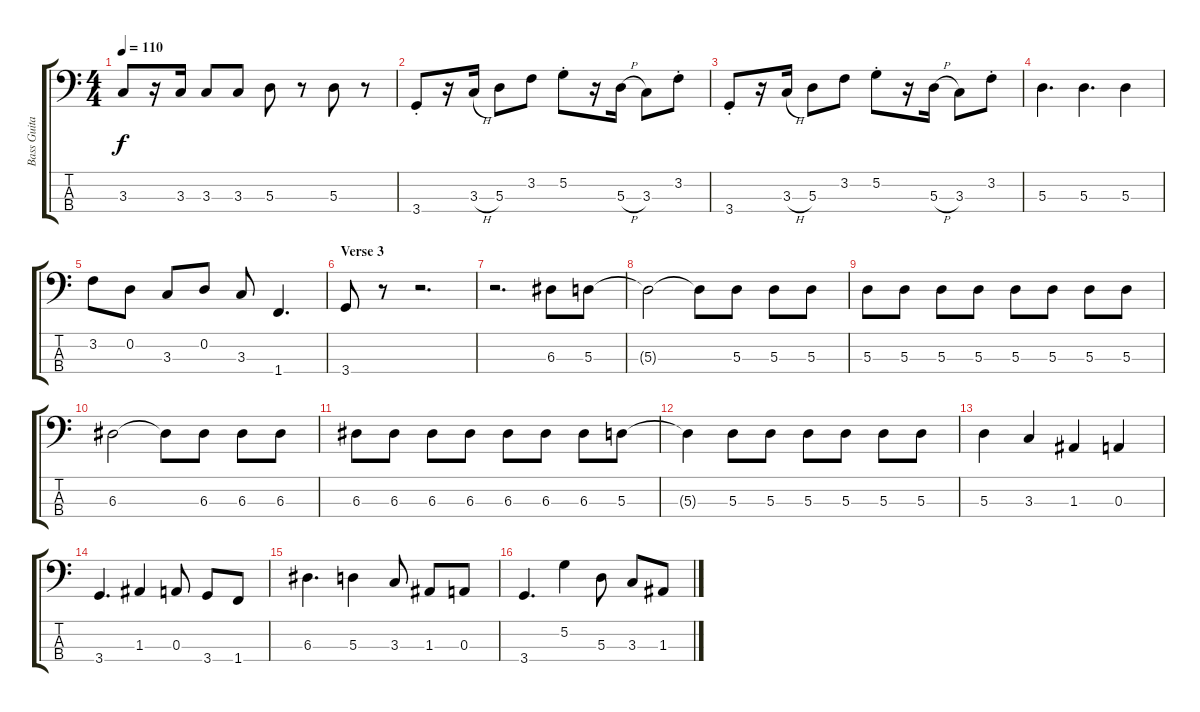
\track ("Bass Guitar" "Bass Guita") {instrument electricbasspick}
\staff {score tabs}
\tuning (G2 D2 A1 E1) {hide}
\ts (4 4)
\tempo 110
\clef f4
\ks c
3.3.8{dy f} r.16 3.3.16 3.3.8 3.3.8 5.3.8 r.8 5.3.8 r.8 |
3.4{st}.8 r.16 3.3{h}.16 5.3.8 3.2.8 5.2{st}.8 r.16 5.3{h}.16 3.3.8 3.2{st}.8 |
3.4{st}.8 r.16 3.3{h}.16 5.3.8 3.2.8 5.2{st}.8 r.16 5.3{h}.16 3.3.8 3.2{st}.8 |
5.3.4{d} 5.3.4{d} 5.3.4 |
3.2.8 0.2.8 3.3.8 0.2.8 3.3.8 1.4.4{d} |
\section ("" "Verse 3")
3.4.8 r.8 r.2{d} |
r.2{d} 6.3.8 5.3.8 |
5.3{t}.2 5.3{t}.8 5.3.8 5.3.8 5.3.8 |
5.3.8 5.3.8 5.3.8 5.3.8 5.3.8 5.3.8 5.3.8 5.3.8 |
6.3.2 6.3{t}.8 6.3.8 6.3.8 6.3.8 |
6.3.8 6.3.8 6.3.8 6.3.8 6.3.8 6.3.8 6.3.8 5.3.8 |
5.3{t}.4 5.3.8 5.3.8 5.3.8 5.3.8 5.3.8 5.3.8 |
5.3.4 3.3.4 1.3.4 0.3.4 |
3.4.4{d} 1.3.4 0.3.8 3.4.8 1.4.8 |
6.3.4{d} 5.3.4 3.3.8 1.3.8 0.3.8 |
3.4.4{d} 5.2.4 5.3.8 3.3.8 1.3.8
